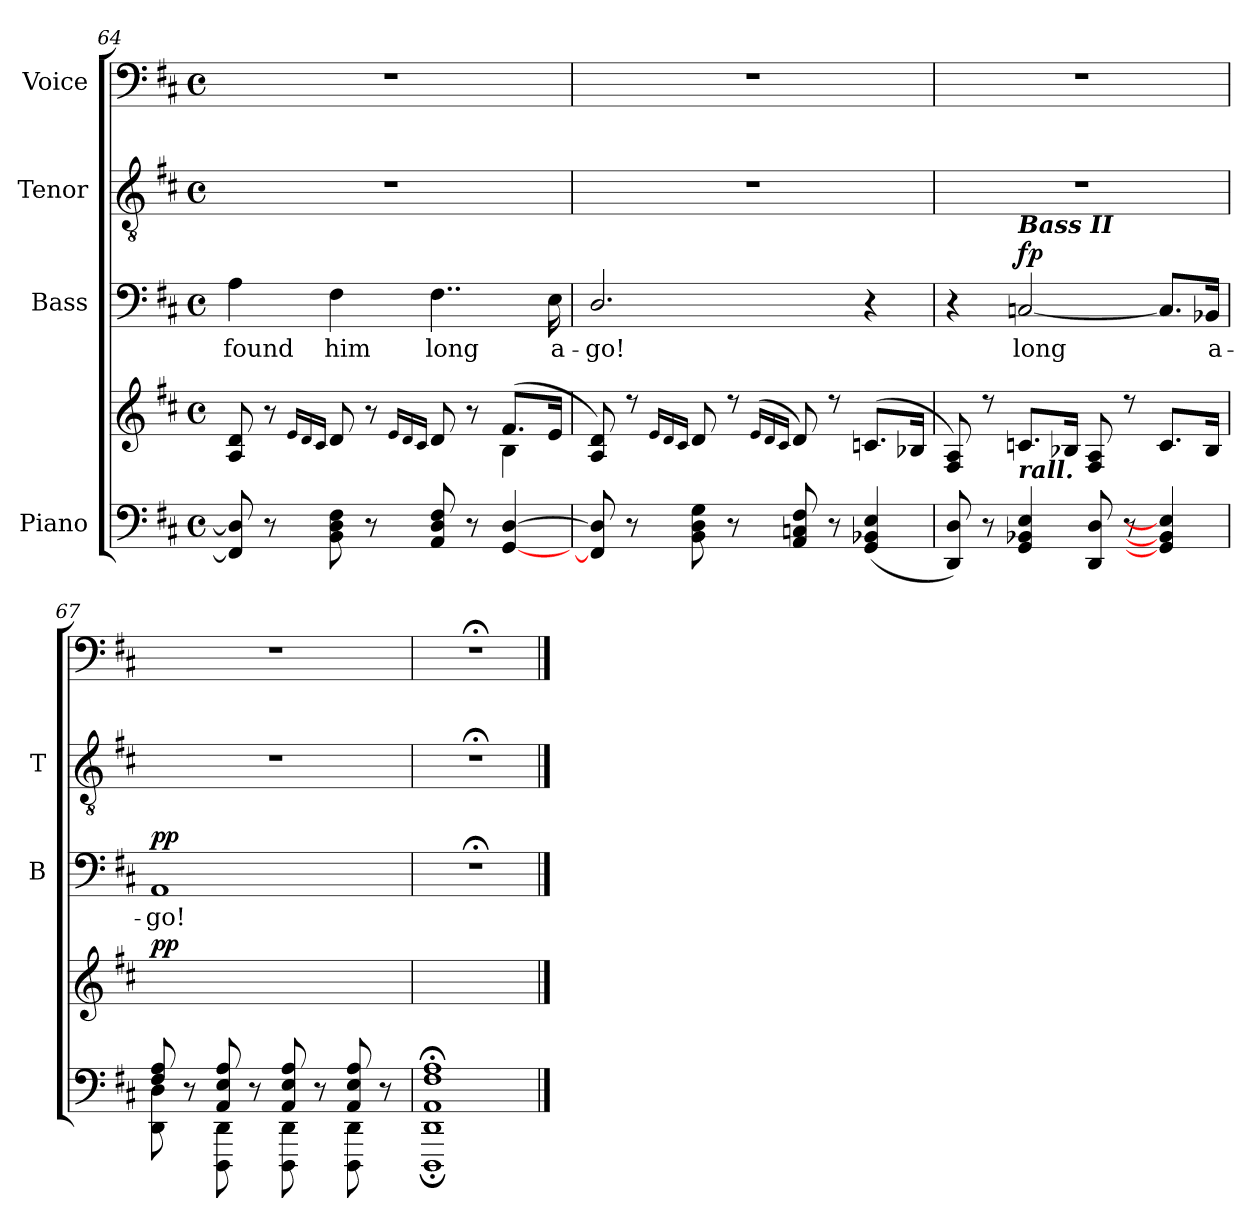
**kern	**kern	**dynam	**kern	**text	**dynam	**kern	**kern
*part4	*part4	*part4	*part3	*part3	*part3	*part2	*part1
*staff5	*staff4	*staff4/5	*staff3	*staff3	*staff3	*staff2	*staff1
*I"Piano	*	*	*I"Bass	*	*	*I"Tenor	*I"Voice
*	*	*	*I'B	*	*	*I'T	*
!!LO:LB:g=z
*clefF4	*clefG2	*	*clefF4	*	*	*clefGv2	*clefF4
*k[f#c#]	*k[f#c#]	*	*k[f#c#]	*	*	*k[f#c#]	*k[f#c#]
*D:	*D:	*	*D:	*	*	*D:	*D:
*M4/4	*M4/4	*	*M4/4	*	*	*M4/4	*M4/4
*met(c)	*met(c)	*	*met(c)	*	*	*met(c)	*met(c)
=64	=64	=64	=64	=64	=64	=64	=64
*	*^	*	*	*	*	*	*
!	!	!	!	!	!LO:LY:b	!	!	!
(>8FF#] 8D]	8A/ 8d/	2.ryy	.	4A	found	.	1r	1r
8r	8r	.	.	.	.	.	.	.
.	16qqe/LL	.	.	.	.	.	.	.
.	16qqd/	.	.	.	.	.	.	.
.	16qqc#/JJ	.	.	.	.	.	.	.
!	!	!	!	!	!LO:LY:b	!	!	!
8BB 8D 8F#	8d/	.	.	4F#	him	.	.	.
8r	8r	.	.	.	.	.	.	.
.	16qqe/LL	.	.	.	.	.	.	.
.	16qqd/	.	.	.	.	.	.	.
.	16qqc#/JJ	.	.	.	.	.	.	.
!	!	!	!	!	!LO:LY:b	!	!	!
8AA 8D 8F#	8d/	.	.	4..F#	long	.	.	.
8r	8r	.	.	.	.	.	.	.
[4GG [4D	(>8.f#/L	4B\	.	.	.	.	.	.
!	!	!	!	!	!LO:LY:b	!	!	!
.	16e/J	.	.	16E	a-	.	.	.
=65	=65	=65	=65	=65	=65	=65	=65	=65
!	!	!	!	!	!LO:LY:b	!	!	!
8FF#] 8D]	8A/ 8d/)	1ryy	.	2.D/	-go!	.	1r	1r
8r	8r	.	.	.	.	.	.	.
.	16qqe/LL	.	.	.	.	.	.	.
.	16qqd/	.	.	.	.	.	.	.
.	16qqc#/JJ	.	.	.	.	.	.	.
8BB\ 8D\ 8G\	8d/)	.	.	.	.	.	.	.
8r	8r	.	.	.	.	.	.	.
.	(>16qqe/LL	.	.	.	.	.	.	.
.	16qqd/	.	.	.	.	.	.	.
.	16qqc#/JJ	.	.	.	.	.	.	.
8AA 8Cn 8F#	8d/)	.	.	.	.	.	.	.
8r	8r	.	.	.	.	.	.	.
(>4GG 4BB-X 4E	(>8.cn/L	.	.	4r	.	.	.	.
.	16B-X/J	.	.	.	.	.	.	.
=66	=66	=66	=66	=66	=66	=66	=66	=66
8DD 8D)	8F#/ 8A/)	1ryy	.	4r	.	.	1r	1r
8r	8r	.	.	.	.	.	.	.
!	!	!	!	!LO:TX:a:Bi:t=Bass II	!	!	!	!
!LO:TX:a:Bi:t=rall.	!	!	!	!	!	!	!	!
!	!	!	!	!	!LO:LY:b	!LO:DY:b	!	!
4GG 4BB-X 4E	8.cn/L	.	.	[2Cn	long	fp	.	.
.	16B-X/J	.	.	.	.	.	.	.
8DD 8D	8F#/ 8A/)	.	.	.	.	.	.	.
8r	8r	.	.	.	.	.	.	.
4GG] 4BB-] 4E]	(>8.c/L	.	.	8.C/L]	.	.	.	.
!	!	!	!	!	!LO:LY:b	!	!	!
.	16B-/J	.	.	16BB-X/Jk	a-	.	.	.
=67	=67	=67	=67	=67	=67	=67	=67	=67
*^	*	*	*	*	*	*	*	*
!	!	!	!	!LO:DY:a	!	!LO:LY:b	!LO:DY:b	!	!
8F#/ 8A/	8DD\ 8D\	8ryy	1ryy	pp	1AA	go!	pp	1r	1r
8ryy	8r	8ryy	.	.	.	.	.	.	.
8AA/ 8E/ 8A/	8DDD\ 8DD\	8ryy	.	.	.	.	.	.	.
8ryy	8r	8ryy	.	.	.	.	.	.	.
8AA/ 8E/ 8A/	8DDD\ 8DD\	8ryy	.	.	.	.	.	.	.
8ryy	8r	8ryy	.	.	.	.	.	.	.
8AA/ 8E/ 8A/	8DDD\ 8DD\	8ryy	.	.	.	.	.	.	.
8ryy	8r	8ryy	.	.	.	.	.	.	.
*	*	*v	*v	*	*	*	*	*	*
=68	=68	=68	=68	=68	=68	=68	=68	=68
1AA/;< 1F#/;< 1A/;<	1DDD; 1DD;	1ryy	.	1r;<	.	.	1r;<	1r;<
*v	*v	*	*	*	*	*	*	*
==	==	==	==	==	==	==	==
*-	*-	*-	*-	*-	*-	*-	*-
